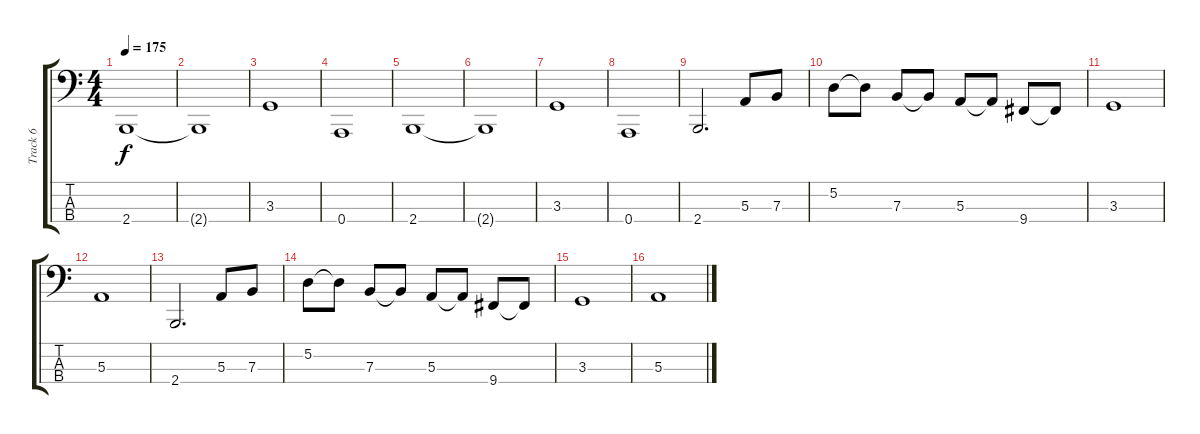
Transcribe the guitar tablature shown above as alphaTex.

\track ("Track 6" "Track 6") {instrument electricbasspick}
\staff {score tabs}
\tuning (D2 A1 E1 A0) {hide}
\ts (4 4)
\tempo 175
\clef f4
\ks c
2.4.1{dy f} |
2.4{t}.1 |
3.3.1 |
0.4.1 |
2.4.1 |
2.4{t}.1 |
3.3.1 |
0.4.1 |
2.4.2{d} 5.3.8 7.3.8 |
5.2.8 5.2{t}.8 7.3.8 7.3{t}.8 5.3.8 5.3{t}.8 9.4.8 9.4{t}.8 |
3.3.1 |
5.3.1 |
2.4.2{d} 5.3.8 7.3.8 |
5.2.8 5.2{t}.8 7.3.8 7.3{t}.8 5.3.8 5.3{t}.8 9.4.8 9.4{t}.8 |
3.3.1 |
5.3.1
